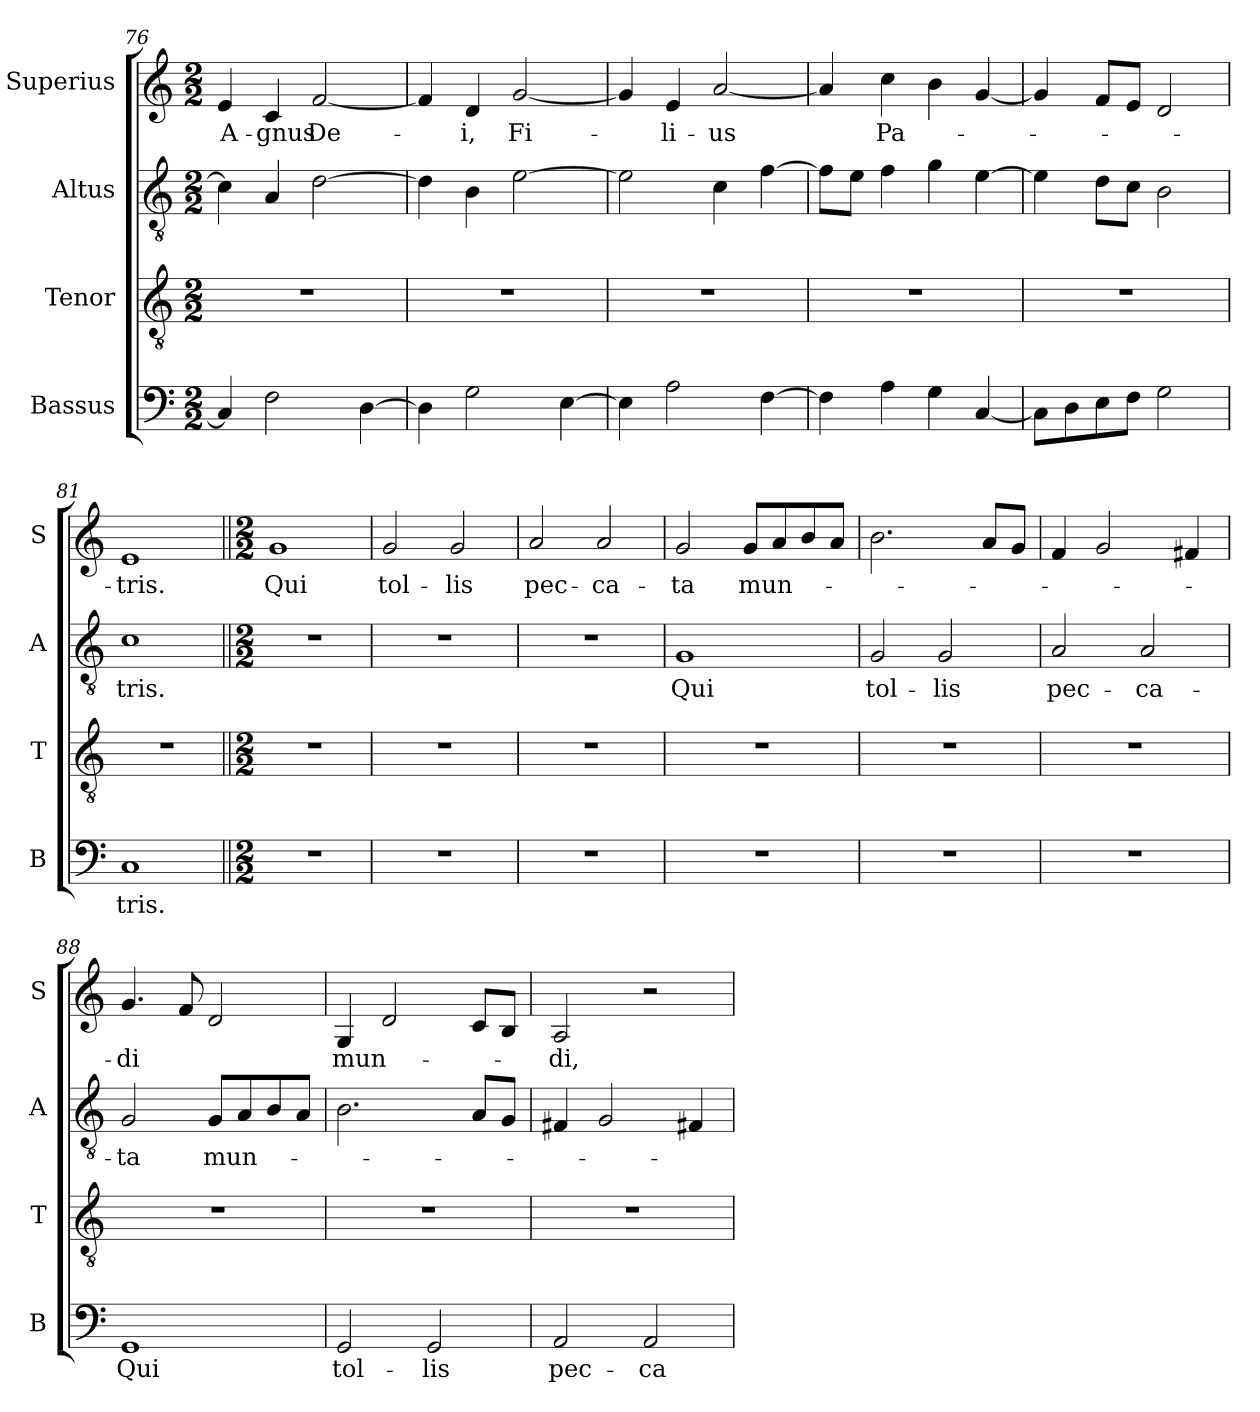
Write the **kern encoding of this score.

**kern	**text	**kern	**kern	**text	**kern	**text
*part4	*part4	*part3	*part2	*part2	*part1	*part1
*staff4	*staff4	*staff3	*staff2	*staff2	*staff1	*staff1
*I"Bassus	*	*I"Tenor	*I"Altus	*	*I"Superius	*
*I'B	*	*I'T	*I'A	*	*I'S	*
*clefF4	*	*clefGv2	*clefGv2	*	*clefG2	*
*k[]	*	*k[]	*k[]	*	*k[]	*
*M2/2	*	*M2/2	*M2/2	*	*M2/2	*
=76	=76	=76	=76	=76	=76	=76
4C]	.	1r	4c]	.	4e	A-
2F	.	.	4A	.	4c	-gnus
.	.	.	[2d	.	[2f	De-
[4D	.	.	.	.	.	.
=77	=77	=77	=77	=77	=77	=77
4D]	.	1r	4d]	.	4f]	.
2G	.	.	4B	.	4d	-i,
.	.	.	[2e	.	[2g	Fi-
[4E	.	.	.	.	.	.
=78	=78	=78	=78	=78	=78	=78
4E]	.	1r	2e]	.	4g]	.
2A	.	.	.	.	4e	-li-
.	.	.	4c	.	[2a	-us
[4F	.	.	[4f	.	.	.
=79	=79	=79	=79	=79	=79	=79
4F]	.	1r	8fL]	.	4a]	.
.	.	.	8eJ	.	.	.
4A	.	.	4f	.	4cc	Pa-
4G	.	.	4g	.	4b	.
[4C	.	.	[4e	.	[4g	.
=80	=80	=80	=80	=80	=80	=80
8CL]	.	1r	4e]	.	4g]	.
8D	.	.	.	.	.	.
8E	.	.	8dL	.	8fL	.
8FJ	.	.	8cJ	.	8eJ	.
2G	.	.	2B	.	2d	.
=81	=81	=81	=81	=81	=81	=81
1C	-tris.	1r	1c	-tris.	1e	-tris.
=82||	=82||	=82||	=82||	=82||	=82||	=82||
*M2/2	*	*M2/2	*M2/2	*	*M2/2	*
1r	.	1r	1r	.	1g	Qui
=83	=83	=83	=83	=83	=83	=83
1r	.	1r	1r	.	2g	tol-
.	.	.	.	.	2g	-lis
=84	=84	=84	=84	=84	=84	=84
1r	.	1r	1r	.	2a	pec-
.	.	.	.	.	2a	-ca-
=85	=85	=85	=85	=85	=85	=85
1r	.	1r	1G	Qui	2g	-ta
.	.	.	.	.	8gL	mun-
.	.	.	.	.	8a	.
.	.	.	.	.	8b	.
.	.	.	.	.	8aJ	.
=86	=86	=86	=86	=86	=86	=86
1r	.	1r	2G	tol-	2.b	.
.	.	.	2G	-lis	.	.
.	.	.	.	.	8aL	.
.	.	.	.	.	8gJ	.
=87	=87	=87	=87	=87	=87	=87
1r	.	1r	2A	pec-	4f	.
.	.	.	.	.	2g	.
.	.	.	2A	-ca-	.	.
.	.	.	.	.	4f#X	.
=88	=88	=88	=88	=88	=88	=88
1GG	Qui	1r	2G	-ta	4.g	-di
.	.	.	.	.	8f	.
.	.	.	8GL	mun-	2d	.
.	.	.	8A	.	.	.
.	.	.	8B	.	.	.
.	.	.	8AJ	.	.	.
=89	=89	=89	=89	=89	=89	=89
!	!	!	!	!	!	!LO:LY:i
2GG	tol-	1r	2.B	.	4G	mun-
.	.	.	.	.	2d	.
2GG	-lis	.	.	.	.	.
.	.	.	8AL	.	8cL	.
.	.	.	8GJ	.	8BJ	.
=90	=90	=90	=90	=90	=90	=90
!	!	!	!	!	!	!LO:LY:i
2AA	pec-	1r	4F#X	.	2A	-di,
.	.	.	2G	.	.	.
2AA	-ca-	.	.	.	2r	.
.	.	.	4F#X	.	.	.
=	=	=	=	=	=	=
*-	*-	*-	*-	*-	*-	*-
